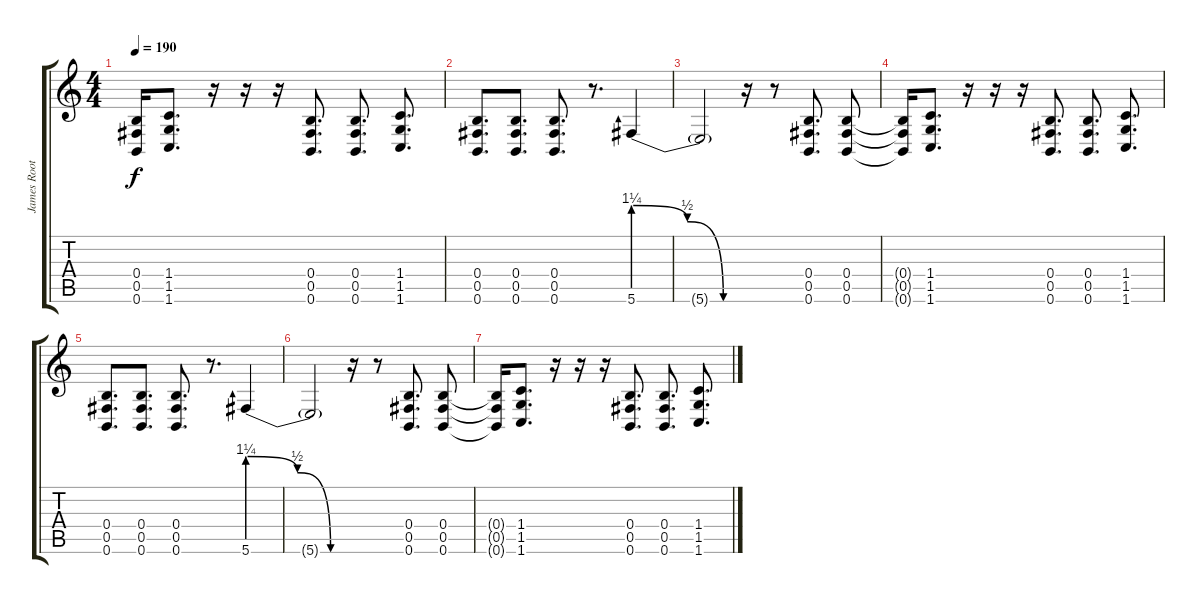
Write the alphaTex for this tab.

\track ("James Root" "James Root") {instrument distortionguitar}
\staff {score tabs}
\tuning (Db4 Ab3 E3 B2 Gb2 B1) {hide}
\ts (4 4)
\tempo 190
\clef g2
\ks c
(0.4{t} 0.5{t} 0.6{t}).16{dy f} (1.4 1.5 1.6).8{d} r.16 r.16 r.16 (0.4 0.5 0.6).8{d} (0.4 0.5 0.6).8{d} (1.4 1.5 1.6).8{d} |
(0.4 0.5 0.6).8{d} (0.4 0.5 0.6).8{d} (0.4 0.5 0.6).8{d} r.8{d} 5.6{be (custom 0 5 30 2 50 0 60 0)}.4 |
5.6{t}.2 r.16 r.8 (0.4 0.5 0.6).8{d} (0.4 0.5 0.6).8 |
(0.4{t} 0.5{t} 0.6{t}).16 (1.4 1.5 1.6).8{d} r.16 r.16 r.16 (0.4 0.5 0.6).8{d} (0.4 0.5 0.6).8{d} (1.4 1.5 1.6).8{d} |
(0.4 0.5 0.6).8{d} (0.4 0.5 0.6).8{d} (0.4 0.5 0.6).8{d} r.8{d} 5.6{be (custom 0 5 30 2 50 0 60 0)}.4 |
5.6{t}.2 r.16 r.8 (0.4 0.5 0.6).8{d} (0.4 0.5 0.6).8 |
(0.4{t} 0.5{t} 0.6{t}).16 (1.4 1.5 1.6).8{d} r.16 r.16 r.16 (0.4 0.5 0.6).8{d} (0.4 0.5 0.6).8{d} (1.4 1.5 1.6).8{d}
